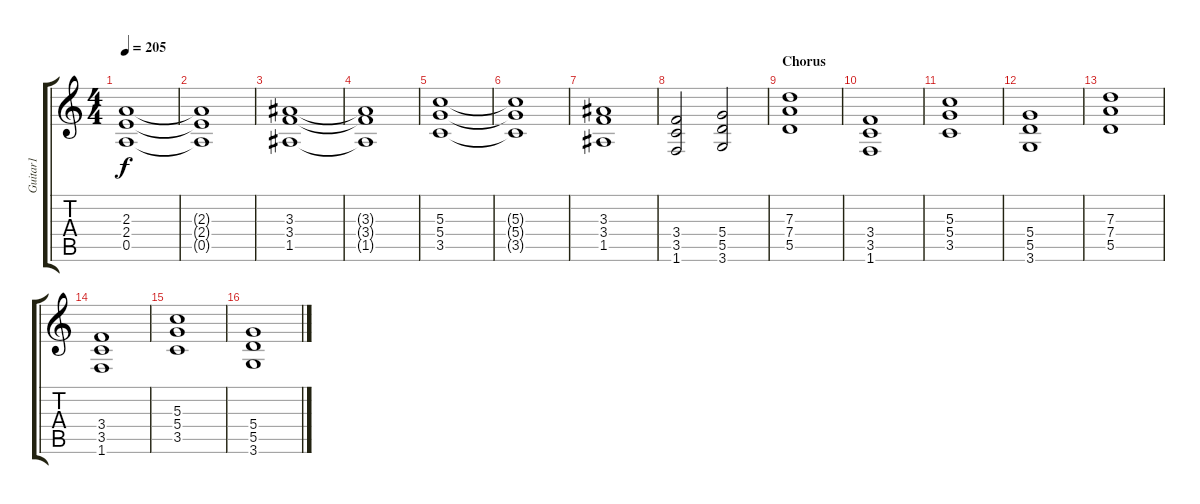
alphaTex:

\track ("Guitar1" "Guitar1") {instrument distortionguitar}
\staff {score tabs}
\tuning (E4 B3 G3 D3 A2 E2) {hide}
\ts (4 4)
\tempo 205
\clef g2
\ks c
(2.3 2.4 0.5).1{dy f} |
(2.3{t} 2.4{t} 0.5{t}).1 |
(3.3 3.4 1.5).1 |
(3.3{t} 3.4{t} 1.5{t}).1 |
(5.3 5.4 3.5).1 |
(5.3{t} 5.4{t} 3.5{t}).1 |
(3.3 3.4 1.5).1 |
(3.4 3.5 1.6).2 (5.4 5.5 3.6).2 |
\section ("" "Chorus")
(7.3 7.4 5.5).1 |
(3.4 3.5 1.6).1 |
(5.3 5.4 3.5).1 |
(5.4 5.5 3.6).1 |
(7.3 7.4 5.5).1 |
(3.4 3.5 1.6).1 |
(5.3 5.4 3.5).1 |
(5.4 5.5 3.6).1
